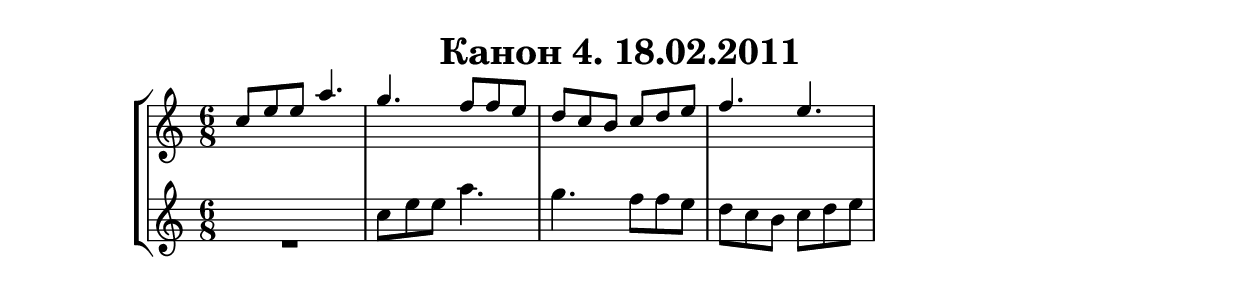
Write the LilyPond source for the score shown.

\version "2.10.33"

% European system (A B H C D E F G)
\include "deutsch.ly"

\header {
	title = "Канон 4. 18.02.2011"
}

global = {
  \key c \major
  \time 6/8
}

normalPos = \revert MultiMeasureRest #'staff-position

One = \new Voice {\relative c'' {
  \voiceOne
  c8 e e a4. g f8 f e d c h c d e f4. e
}}

Two = \new Voice {\relative c'' {
  \voiceTwo
  \normalPos R2. c8 e e a4. g f8 f e d c h c d e 
}}

\score {
  \new StaffGroup
  <<
  \new Staff
  <<
    \global
    \One
  >>
  \new Staff
  <<
    \global
    \Two
  >>
  >>
  \layout{}
  \midi{}
}
